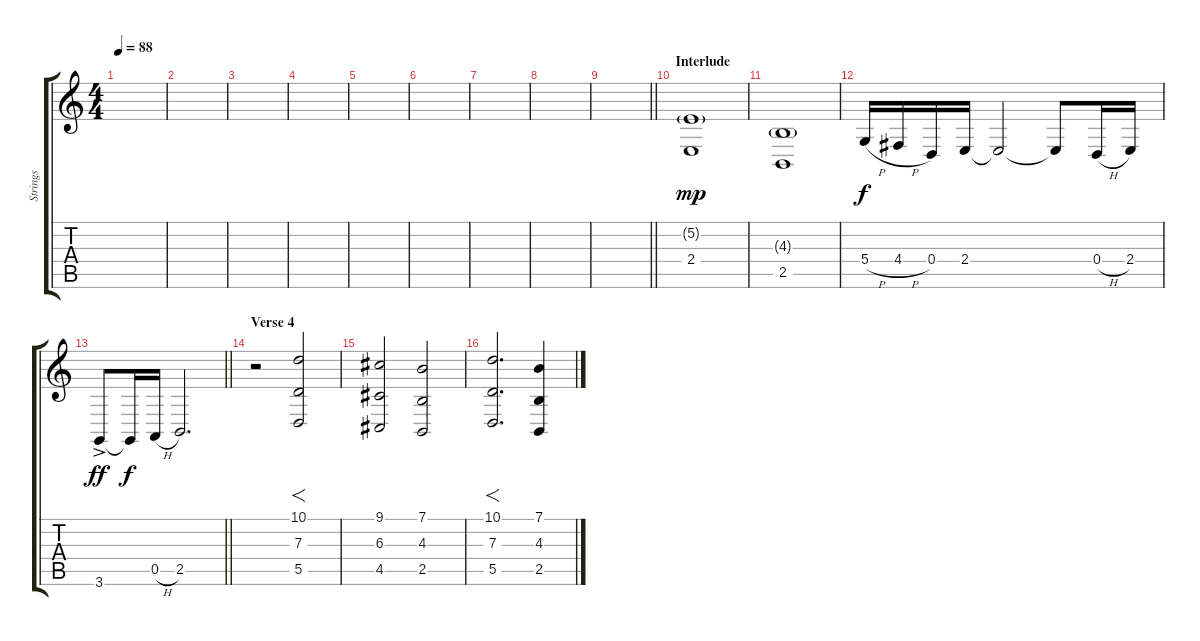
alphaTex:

\track ("Strings" "Strings") {instrument stringensemble1}
\staff {score tabs}
\tuning (E4 B3 G3 D3 A2 E2) {hide}
\ts (4 4)
\tempo 88
\clef g2
\ks c
|
|
|
|
|
|
|
|
\barLineRight lightlight
|
\section ("" "Interlude")
(5.2{g} 2.4).1{dy mp} |
(4.3{g} 2.5).1 |
5.4{h}.16{dy f} 4.4{h}.16 0.4.16 2.4.16 2.4{t}.2 2.4{t}.8 0.4{h}.16 2.4.16 |
\barLineRight lightlight
3.6{ac}.8{dy ff} 3.6{t}.16{dy f} 0.5{h}.16 2.5.2{d} |
\section ("" "Verse 4")
r.2 (10.1 7.3 5.5).2{f} |
(9.1 6.3 4.5).2 (7.1 4.3 2.5).2 |
(10.1 7.3 5.5).2{f d} (7.1 4.3 2.5).4
